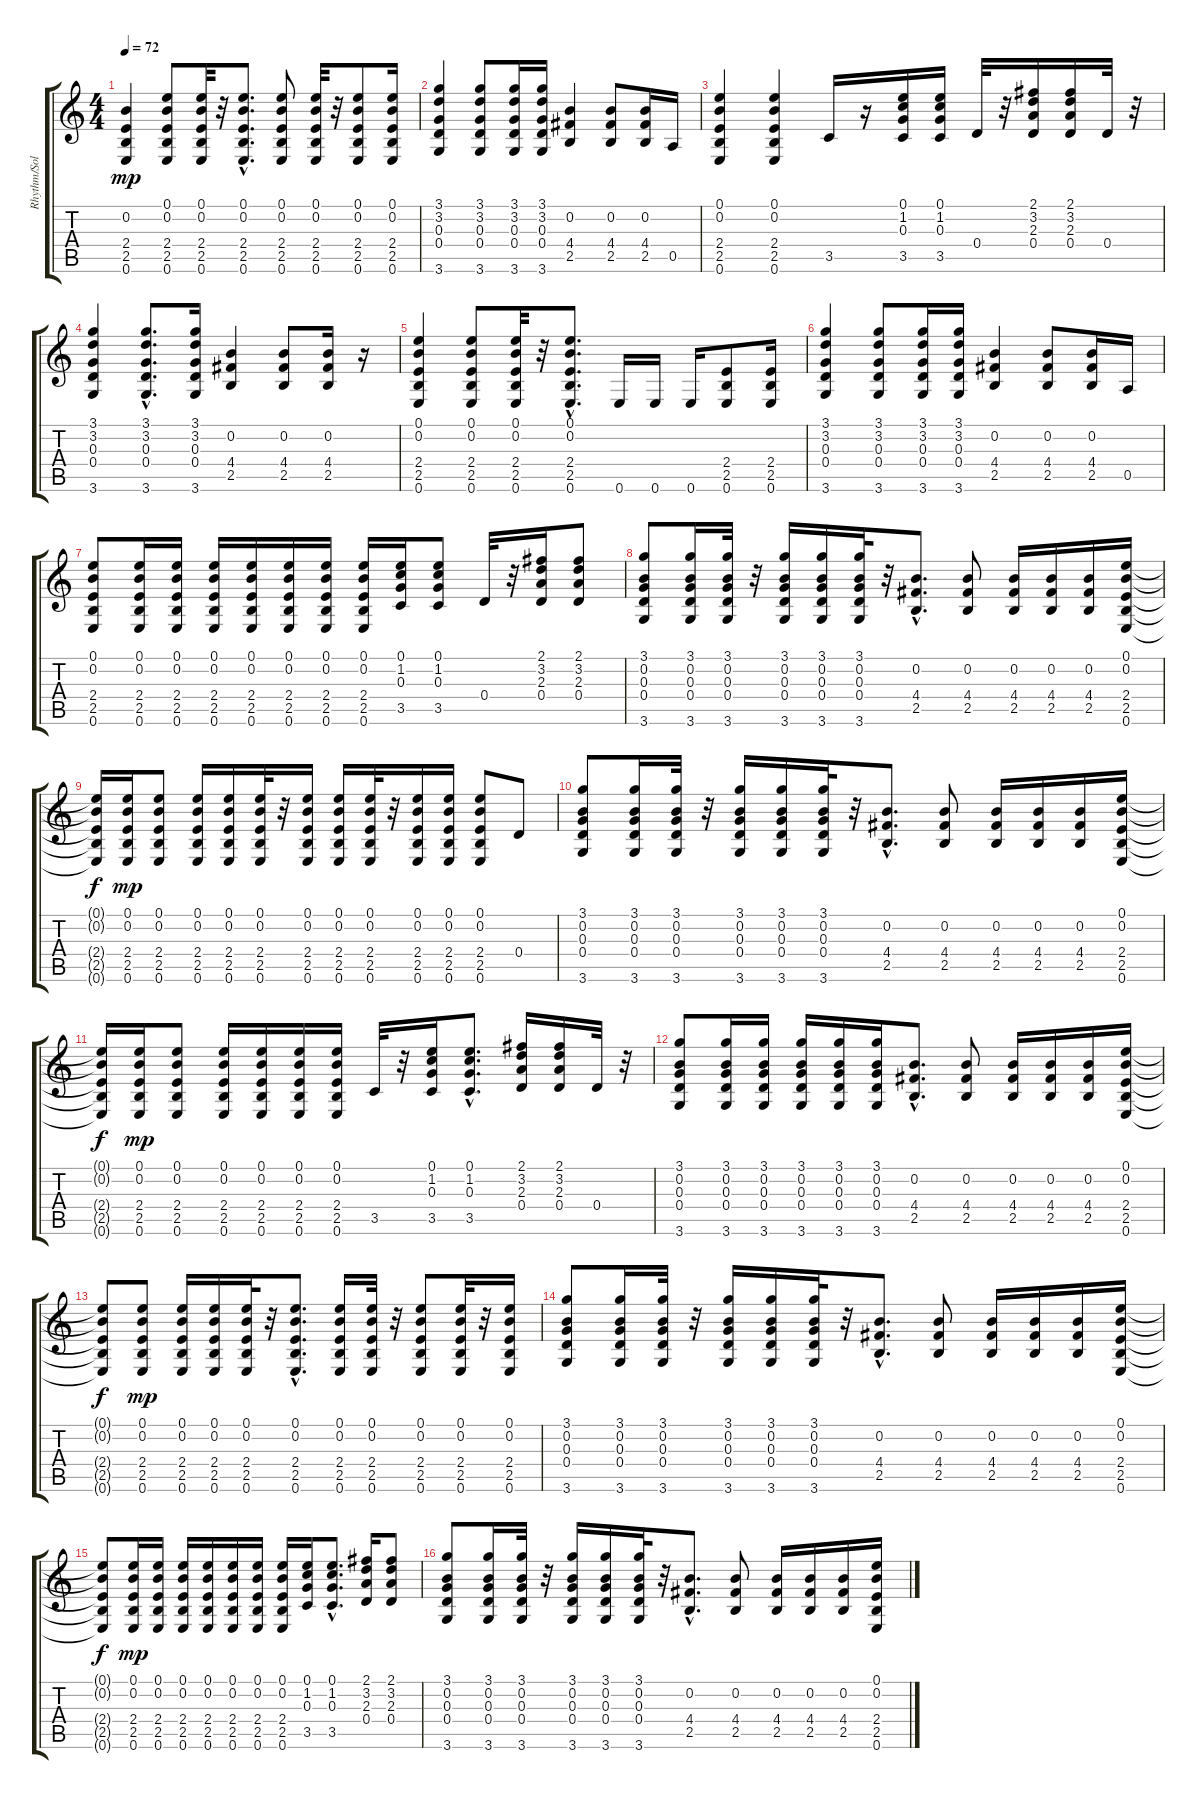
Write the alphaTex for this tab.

\track ("Rhythm/Solo Guitar" "Rhythm/Sol") {instrument distortionguitar}
\staff {score tabs}
\tuning (E4 B3 G3 D3 A2 E2) {hide}
\ts (4 4)
\tempo 72
\clef g2
\ks c
(0.2 2.4 2.5 0.6).4{dy mp} (0.1 0.2 2.4 2.5 0.6).8 (0.1 0.2 2.4 2.5 0.6).32 r.32 (0.1{hac} 0.2{hac} 2.4{hac} 2.5{hac} 0.6{hac}).8{d} (0.1 0.2 2.4 2.5 0.6).8 (0.1 0.2 2.4 2.5 0.6).32 r.32 (0.1 0.2 2.4 2.5 0.6).8 (0.1 0.2 2.4 2.5 0.6).16 |
(3.1 3.2 0.3 0.4 3.6).4 (3.1 3.2 0.3 0.4 3.6).8 (3.1 3.2 0.3 0.4 3.6).16 (3.1 3.2 0.3 0.4 3.6).16 (0.2 4.4 2.5).4 (0.2 4.4 2.5).8 (0.2 4.4 2.5).16 0.5.16 |
(0.1 0.2 2.4 2.5 0.6).4 (0.1 0.2 2.4 2.5 0.6).4 3.5.16 r.16 (0.1 1.2 0.3 3.5).16 (0.1 1.2 0.3 3.5).16 0.4.32 r.32 (2.1 3.2 2.3 0.4).16 (2.1 3.2 2.3 0.4).16 0.4.32 r.32 |
(3.1 3.2 0.3 0.4 3.6).4 (3.1{hac} 3.2{hac} 0.3{hac} 0.4{hac} 3.6{hac}).8{d} (3.1 3.2 0.3 0.4 3.6).16 (0.2 4.4 2.5).4 (0.2 4.4 2.5).8 (0.2 4.4 2.5).16 r.16 |
(0.1 0.2 2.4 2.5 0.6).4 (0.1 0.2 2.4 2.5 0.6).8 (0.1 0.2 2.4 2.5 0.6).32 r.32 (0.1{hac} 0.2{hac} 2.4{hac} 2.5{hac} 0.6{hac}).8{d} 0.6.16 0.6.16 0.6.16 (2.4 2.5 0.6).8 (2.4 2.5 0.6).16 |
(3.1 3.2 0.3 0.4 3.6).4 (3.1 3.2 0.3 0.4 3.6).8 (3.1 3.2 0.3 0.4 3.6).16 (3.1 3.2 0.3 0.4 3.6).16 (0.2 4.4 2.5).4 (0.2 4.4 2.5).8 (0.2 4.4 2.5).16 0.5.16 |
(0.1 0.2 2.4 2.5 0.6).8 (0.1 0.2 2.4 2.5 0.6).16 (0.1 0.2 2.4 2.5 0.6).16 (0.1 0.2 2.4 2.5 0.6).16 (0.1 0.2 2.4 2.5 0.6).16 (0.1 0.2 2.4 2.5 0.6).16 (0.1 0.2 2.4 2.5 0.6).16 (0.1 0.2 2.4 2.5 0.6).16 (0.1 1.2 0.3 3.5).16 (0.1 1.2 0.3 3.5).8 0.4.32 r.32 (2.1 3.2 2.3 0.4).16 (2.1 3.2 2.3 0.4).8 |
(3.1 0.2 0.3 0.4 3.6).8 (3.1 0.2 0.3 0.4 3.6).16 (3.1 0.2 0.3 0.4 3.6).32 r.32 (3.1 0.2 0.3 0.4 3.6).16 (3.1 0.2 0.3 0.4 3.6).16 (3.1 0.2 0.3 0.4 3.6).32 r.32 (0.2{hac} 4.4{hac} 2.5{hac}).8{d} (0.2 4.4 2.5).8 (0.2 4.4 2.5).16 (0.2 4.4 2.5).16 (0.2 4.4 2.5).16 (0.1 0.2 2.4 2.5 0.6).16 |
(0.1{t} 0.2{t} 2.4{t} 2.5{t} 0.6{t}).16{dy f} (0.1 0.2 2.4 2.5 0.6).16{dy mp} (0.1 0.2 2.4 2.5 0.6).8 (0.1 0.2 2.4 2.5 0.6).16 (0.1 0.2 2.4 2.5 0.6).16 (0.1 0.2 2.4 2.5 0.6).32 r.32 (0.1 0.2 2.4 2.5 0.6).16 (0.1 0.2 2.4 2.5 0.6).16 (0.1 0.2 2.4 2.5 0.6).32 r.32 (0.1 0.2 2.4 2.5 0.6).16 (0.1 0.2 2.4 2.5 0.6).16 (0.1 0.2 2.4 2.5 0.6).8 0.4.8 |
(3.1 0.2 0.3 0.4 3.6).8 (3.1 0.2 0.3 0.4 3.6).16 (3.1 0.2 0.3 0.4 3.6).32 r.32 (3.1 0.2 0.3 0.4 3.6).16 (3.1 0.2 0.3 0.4 3.6).16 (3.1 0.2 0.3 0.4 3.6).32 r.32 (0.2{hac} 4.4{hac} 2.5{hac}).8{d} (0.2 4.4 2.5).8 (0.2 4.4 2.5).16 (0.2 4.4 2.5).16 (0.2 4.4 2.5).16 (0.1 0.2 2.4 2.5 0.6).16 |
(0.1{t} 0.2{t} 2.4{t} 2.5{t} 0.6{t}).16{dy f} (0.1 0.2 2.4 2.5 0.6).16{dy mp} (0.1 0.2 2.4 2.5 0.6).8 (0.1 0.2 2.4 2.5 0.6).16 (0.1 0.2 2.4 2.5 0.6).16 (0.1 0.2 2.4 2.5 0.6).16 (0.1 0.2 2.4 2.5 0.6).16 3.5.32 r.32 (0.1 1.2 0.3 3.5).16 (0.1{hac} 1.2{hac} 0.3{hac} 3.5{hac}).8{d} (2.1 3.2 2.3 0.4).16 (2.1 3.2 2.3 0.4).16 0.4.32 r.32 |
(3.1 0.2 0.3 0.4 3.6).8 (3.1 0.2 0.3 0.4 3.6).16 (3.1 0.2 0.3 0.4 3.6).16 (3.1 0.2 0.3 0.4 3.6).16 (3.1 0.2 0.3 0.4 3.6).16 (3.1 0.2 0.3 0.4 3.6).16 (0.2{hac} 4.4{hac} 2.5{hac}).8{d} (0.2 4.4 2.5).8 (0.2 4.4 2.5).16 (0.2 4.4 2.5).16 (0.2 4.4 2.5).16 (0.1 0.2 2.4 2.5 0.6).16 |
(0.1{t} 0.2{t} 2.4{t} 2.5{t} 0.6{t}).8{dy f} (0.1 0.2 2.4 2.5 0.6).8{dy mp} (0.1 0.2 2.4 2.5 0.6).16 (0.1 0.2 2.4 2.5 0.6).16 (0.1 0.2 2.4 2.5 0.6).32 r.32 (0.1{hac} 0.2{hac} 2.4{hac} 2.5{hac} 0.6{hac}).8{d} (0.1 0.2 2.4 2.5 0.6).16 (0.1 0.2 2.4 2.5 0.6).32 r.32 (0.1 0.2 2.4 2.5 0.6).8 (0.1 0.2 2.4 2.5 0.6).32 r.32 (0.1 0.2 2.4 2.5 0.6).16 |
(3.1 0.2 0.3 0.4 3.6).8 (3.1 0.2 0.3 0.4 3.6).16 (3.1 0.2 0.3 0.4 3.6).32 r.32 (3.1 0.2 0.3 0.4 3.6).16 (3.1 0.2 0.3 0.4 3.6).16 (3.1 0.2 0.3 0.4 3.6).32 r.32 (0.2{hac} 4.4{hac} 2.5{hac}).8{d} (0.2 4.4 2.5).8 (0.2 4.4 2.5).16 (0.2 4.4 2.5).16 (0.2 4.4 2.5).16 (0.1 0.2 2.4 2.5 0.6).16 |
(0.1{t} 0.2{t} 2.4{t} 2.5{t} 0.6{t}).8{dy f} (0.1 0.2 2.4 2.5 0.6).16{dy mp} (0.1 0.2 2.4 2.5 0.6).16 (0.1 0.2 2.4 2.5 0.6).16 (0.1 0.2 2.4 2.5 0.6).16 (0.1 0.2 2.4 2.5 0.6).16 (0.1 0.2 2.4 2.5 0.6).16 (0.1 0.2 2.4 2.5 0.6).16 (0.1 1.2 0.3 3.5).16 (0.1{hac} 1.2{hac} 0.3{hac} 3.5{hac}).8{d} (2.1 3.2 2.3 0.4).16 (2.1 3.2 2.3 0.4).8 |
(3.1 0.2 0.3 0.4 3.6).8 (3.1 0.2 0.3 0.4 3.6).16 (3.1 0.2 0.3 0.4 3.6).32 r.32 (3.1 0.2 0.3 0.4 3.6).16 (3.1 0.2 0.3 0.4 3.6).16 (3.1 0.2 0.3 0.4 3.6).32 r.32 (0.2{hac} 4.4{hac} 2.5{hac}).8{d} (0.2 4.4 2.5).8 (0.2 4.4 2.5).16 (0.2 4.4 2.5).16 (0.2 4.4 2.5).16 (0.1 0.2 2.4 2.5 0.6).16
